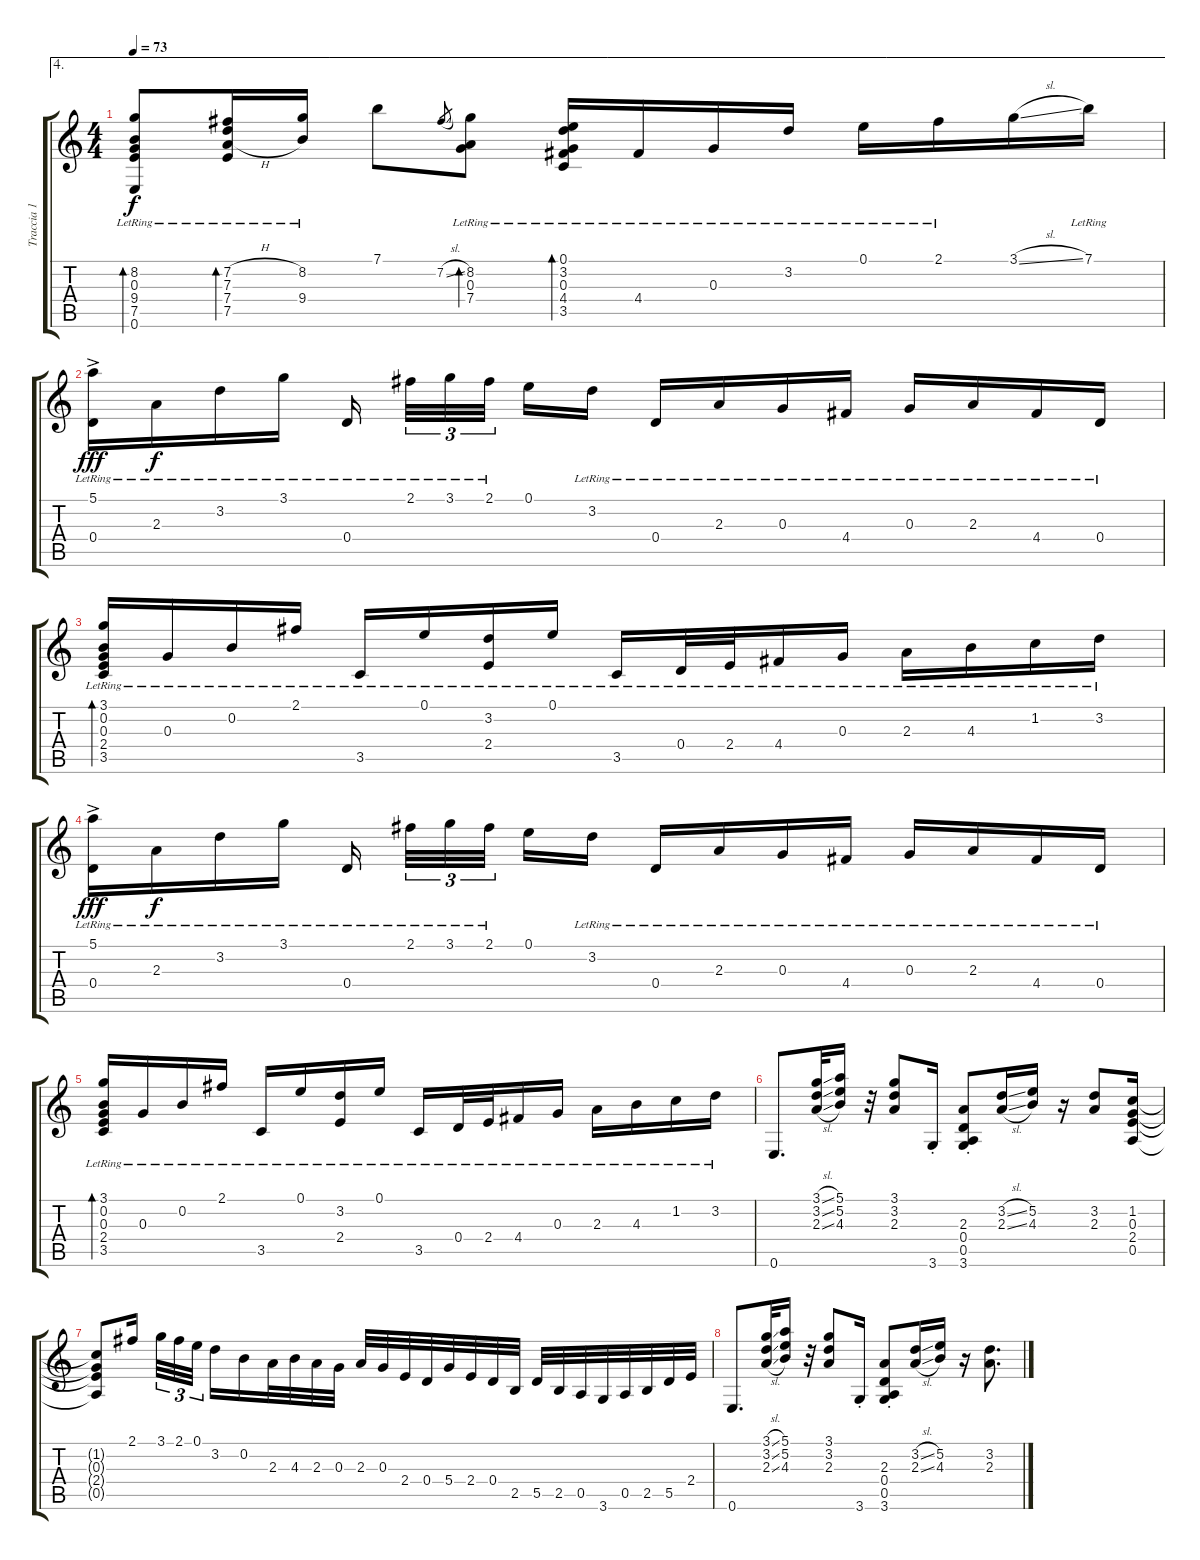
\track ("Traccia 1" "Traccia 1") {instrument acousticguitarnylon}
\staff {score tabs}
\tuning (E4 B3 G3 D3 A2 E2) {hide}
\ae 4
\ts (4 4)
\tempo 73
\clef g2
\ks c
(8.2 0.3 9.4 7.5 0.6{lr}).8{bd 480 dy f} (7.2{h} 7.3{lr} 7.4{h} 7.5{lr}).16{bd 480} (8.2{lr} 9.4{lr}).16 7.1.8 7.2{sl}.8{gr} (8.2{lr} 0.3{lr} 7.4{lr}).8{bd 480} (0.1{lr} 3.2{lr} 0.3{lr} 4.4{lr} 3.5{lr}).16{bd 480} 4.4{lr}.16 0.3{lr}.16 3.2{lr}.16 0.1{lr}.16 2.1{lr}.16 3.1{sl}.16 7.1{lr}.16 |
(5.1{ac} 0.4{lr}).16{dy fff} 2.3{lr}.16{dy f} 3.2{lr}.16 3.1{lr}.16 0.4{lr}.16{beam splitsecondary} 2.1{lr}.32{tu (3 2)} 3.1{lr}.32{tu (3 2)} 2.1{lr}.32{tu (3 2) beam splitsecondary} 0.1.16 3.2{lr}.16 0.4{lr}.16 2.3{lr}.16 0.3{lr}.16 4.4{lr}.16 0.3{lr}.16 2.3{lr}.16 4.4{lr}.16 0.4{lr}.16 |
(3.1{lr} 0.2{lr} 0.3{lr} 2.4{lr} 3.5).16{bd 480} 0.3{lr}.16 0.2{lr}.16 2.1{lr}.16 3.5{lr}.16 0.1{lr}.16 (3.2{lr} 2.4{lr}).16 0.1{lr}.16 3.5{lr}.16 0.4{lr}.32 2.4{lr}.32 4.4{lr}.16 0.3{lr}.16 2.3{lr}.16 4.3{lr}.16 1.2{lr}.16 3.2{lr}.16 |
(5.1{ac lr} 0.4{lr}).16{dy fff} 2.3{lr}.16{dy f} 3.2{lr}.16 3.1{lr}.16 0.4{lr}.16{beam splitsecondary} 2.1{lr}.32{tu (3 2)} 3.1{lr}.32{tu (3 2)} 2.1{lr}.32{tu (3 2) beam splitsecondary} 0.1.16 3.2{lr}.16 0.4{lr}.16 2.3{lr}.16 0.3{lr}.16 4.4{lr}.16 0.3{lr}.16 2.3{lr}.16 4.4{lr}.16 0.4{lr}.16 |
(3.1{lr} 0.2{lr} 0.3{lr} 2.4{lr} 3.5).16{bd 480} 0.3{lr}.16 0.2{lr}.16 2.1{lr}.16 3.5{lr}.16 0.1{lr}.16 (3.2{lr} 2.4{lr}).16 0.1{lr}.16 3.5{lr}.16 0.4{lr}.32 2.4{lr}.32 4.4{lr}.16 0.3{lr}.16 2.3{lr}.16 4.3{lr}.16 1.2{lr}.16 3.2{lr}.16 |
0.6.8{d} (3.1{sl} 3.2{sl} 2.3{sl}).32 (5.1 5.2 4.3).16 r.32 (3.1 3.2 2.3).8 3.6{st}.16 (2.3{st} 0.4 0.5 3.6).8 (3.2{sl} 2.3{sl}).16 (5.2 4.3).16 r.16 (3.2 2.3).8 (1.2 0.3 2.4 0.5).16 |
(1.2{t} 0.3{t} 2.4{t} 0.5{t}).8 2.1.16{beam splitsecondary} 3.1.32{tu (3 2)} 2.1.32{tu (3 2)} 0.1.32{tu (3 2)} 3.2.16 0.2.16 2.3.32 4.3.32 2.3.32 0.3.32 2.3.32 0.3.32 2.4.32 0.4.32 5.4.32 2.4.32 0.4.32 2.5.32 5.5.32 2.5.32 0.5.32 3.6.32 0.5.32 2.5.32 5.5.32 2.4.32 |
0.6.8{d} (3.1{sl} 3.2{sl} 2.3{sl}).32 (5.1 5.2 4.3).16 r.32 (3.1 3.2 2.3).8 3.6{st}.16 (2.3{st} 0.4 0.5 3.6).8 (3.2{sl} 2.3{sl}).16 (5.2 4.3).16 r.16 (3.2 2.3).8{d}
